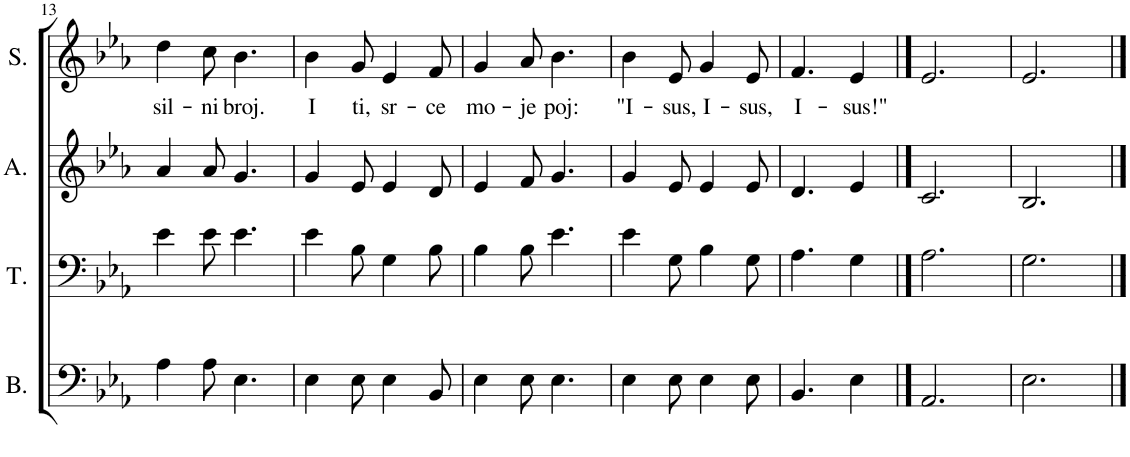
**kern	**kern	**kern	**kern	**text
*part4	*part3	*part2	*part1	*part1
*staff4	*staff3	*staff2	*staff1	*staff1
*I"Bass	*I"Tenor	*I"Alto	*I"Soprano	*
*I'B.	*I'T.	*I'A.	*I'S.	*
!!LO:PB:g=z
*clefF4	*clefF4	*clefG2	*clefG2	*
*k[b-e-a-]	*k[b-e-a-]	*k[b-e-a-]	*k[b-e-a-]	*
*M6/8	*M6/8	*M6/8	*M6/8	*
=13	=13	=13	=13	=13
!	!	!	!	!LO:LY:b
4A-\	4e-\	4a-/	4dd\	sil-
!	!	!	!	!LO:LY:b
8A-\	8e-\	8a-/	8cc\	-ni
!	!	!	!	!LO:LY:b
4.E-\	4.e-\	4.g/	4.b-\	broj.
=14	=14	=14	=14	=14
!	!	!	!	!LO:LY:b
4E-\	4e-\	4g/	4b-\	I
!	!	!	!	!LO:LY:b
8E-\	8B-\	8e-/	8g/	ti,
!	!	!	!	!LO:LY:b
4E-\	4G\	4e-/	4e-/	sr-
!	!	!	!	!LO:LY:b
8BB-/	8B-\	8d/	8f/	-ce
=15	=15	=15	=15	=15
!	!	!	!	!LO:LY:b
4E-\	4B-\	4e-/	4g/	mo-
!	!	!	!	!LO:LY:b
8E-\	8B-\	8f/	8a-/	-je
!	!	!	!	!LO:LY:b
4.E-\	4.e-\	4.g/	4.b-\	poj:
=16	=16	=16	=16	=16
!	!	!	!	!LO:LY:b
4E-\	4e-\	4g/	4b-\	"I-
!	!	!	!	!LO:LY:b
8E-\	8G\	8e-/	8e-/	-sus,
!	!	!	!	!LO:LY:b
4E-\	4B-\	4e-/	4g/	I-
!	!	!	!	!LO:LY:b
8E-\	8G\	8e-/	8e-/	-sus,
=17	=17	=17	=17	=17
!	!	!	!	!LO:LY:b
4.BB-/	4.A-\	4.d/	4.f/	I-
!	!	!	!	!LO:LY:b
4E-\	4G\	4e-/	4e-/	-sus!"
==18	==18	==18	==18	==18
2.AA-/	2.A-\	2.c/	2.e-/	.
=19	=19	=19	=19	=19
2.E-\	2.G\	2.B-/	2.e-/	.
==	==	==	==	==
*-	*-	*-	*-	*-
